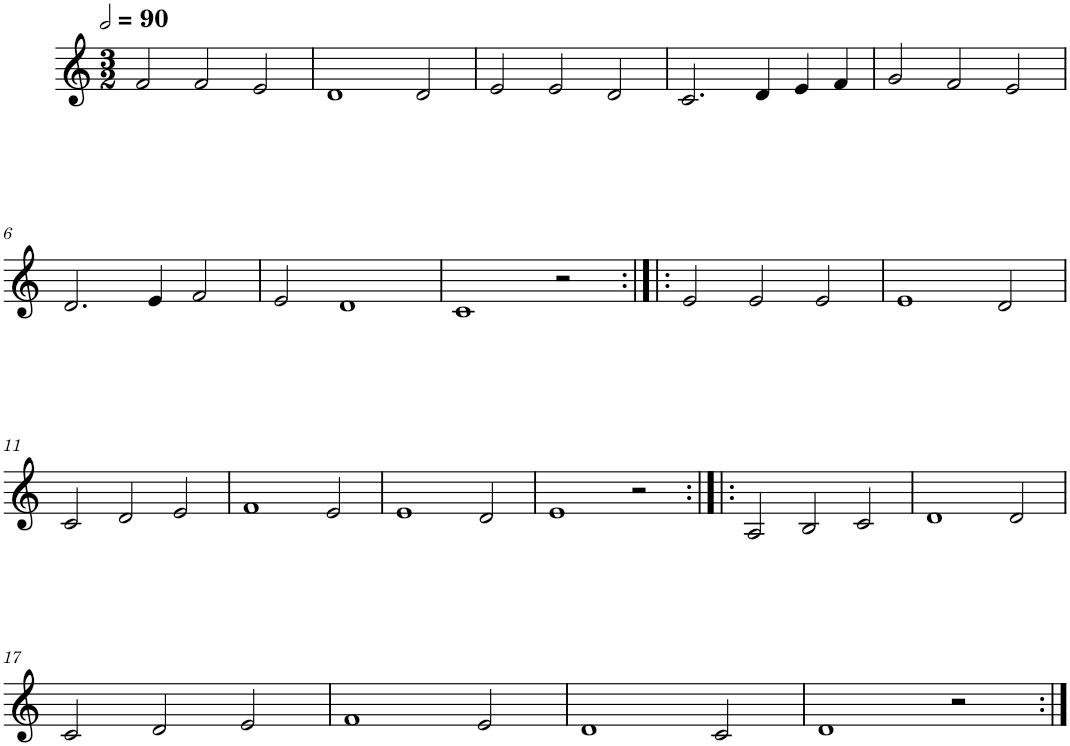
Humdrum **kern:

**kern
*part1
*staff1
*I"Quatre parties
*clefG2
*k[]
*M3/2
*MM180
=1
2f/
2f/
2e/
=2
1d
2d/
=3
2e/
2e/
2d/
=4
2.c/
4d/
4e/
4f/
=5
2g/
2f/
2e/
!!LO:LB:g=z
=6
2.d/
4e/
2f/
=7
2e/
1d
=8
1c
2r
=9:|!|:
2e/
2e/
2e/
=10
1e
2d/
!!LO:LB:g=z
=11
2c/
2d/
2e/
=12
1f
2e/
=13
1e
2d/
=14
1e
2r
=15:|!|:
2A/
2B/
2c/
=16
1d
2d/
!!LO:LB:g=z
=17
2c/
2d/
2e/
=18
1f
2e/
=19
1d
2c/
=20
1d
2r
=:|!
*-
